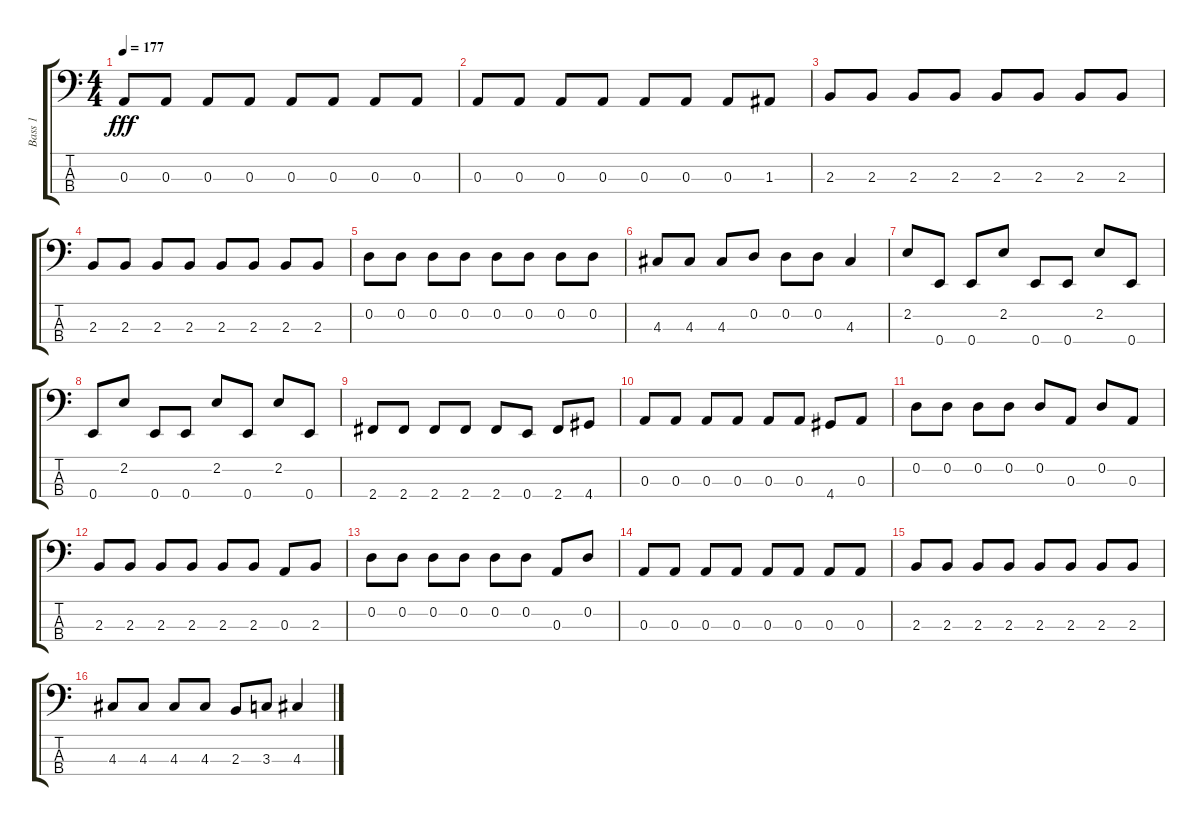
\track ("Bass 1" "Bass 1") {instrument electricbassfinger}
\staff {score tabs}
\tuning (G2 D2 A1 E1) {hide}
\ts (4 4)
\tempo 177
\clef f4
\ks c
0.3.8{dy fff} 0.3.8 0.3.8 0.3.8 0.3.8 0.3.8 0.3.8 0.3.8 |
0.3.8 0.3.8 0.3.8 0.3.8 0.3.8 0.3.8 0.3.8 1.3.8 |
2.3.8 2.3.8 2.3.8 2.3.8 2.3.8 2.3.8 2.3.8 2.3.8 |
2.3.8 2.3.8 2.3.8 2.3.8 2.3.8 2.3.8 2.3.8 2.3.8 |
0.2.8 0.2.8 0.2.8 0.2.8 0.2.8 0.2.8 0.2.8 0.2.8 |
4.3.8 4.3.8 4.3.8 0.2.8 0.2.8 0.2.8 4.3.4 |
2.2.8 0.4.8 0.4.8 2.2.8 0.4.8 0.4.8 2.2.8 0.4.8 |
0.4.8 2.2.8 0.4.8 0.4.8 2.2.8 0.4.8 2.2.8 0.4.8 |
2.4.8 2.4.8 2.4.8 2.4.8 2.4.8 0.4.8 2.4.8 4.4.8 |
0.3.8 0.3.8 0.3.8 0.3.8 0.3.8 0.3.8 4.4.8 0.3.8 |
0.2.8 0.2.8 0.2.8 0.2.8 0.2.8 0.3.8 0.2.8 0.3.8 |
2.3.8 2.3.8 2.3.8 2.3.8 2.3.8 2.3.8 0.3.8 2.3.8 |
0.2.8 0.2.8 0.2.8 0.2.8 0.2.8 0.2.8 0.3.8 0.2.8 |
0.3.8 0.3.8 0.3.8 0.3.8 0.3.8 0.3.8 0.3.8 0.3.8 |
2.3.8 2.3.8 2.3.8 2.3.8 2.3.8 2.3.8 2.3.8 2.3.8 |
4.3.8 4.3.8 4.3.8 4.3.8 2.3.8 3.3.8 4.3.4
